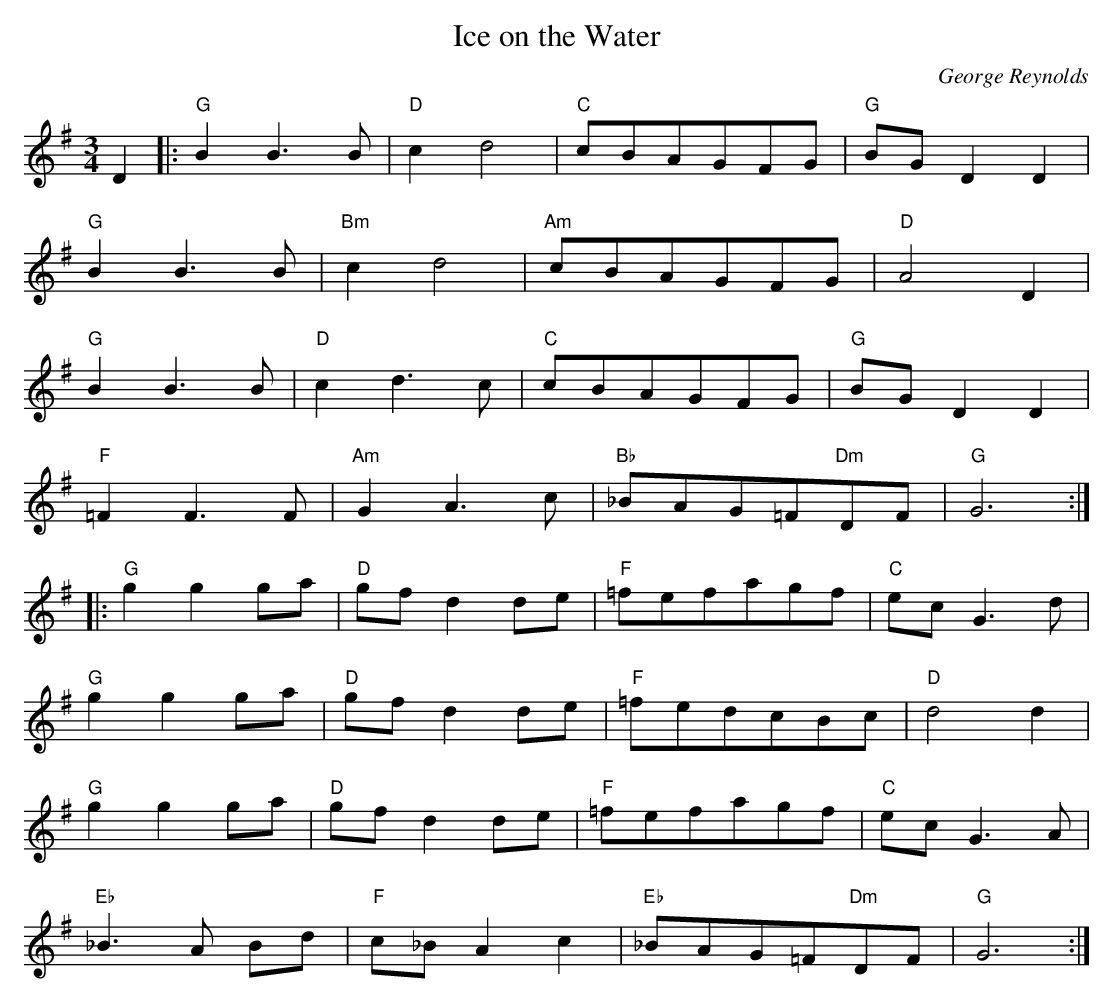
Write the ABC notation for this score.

X:1
T: Ice on the Water
C: George Reynolds
M: 3/4
L: 1/8
K: G
D2|:\
"G"B2B3B|"D"c2d4|"C"cBAGFG|"G"BGD2D2|
"G"B2B3B|"Bm"c2d4|"Am"cBAGFG|"D"A4D2|
"G"B2B3B|"D"c2d3c|"C"cBAGFG|"G"BGD2D2|
"F"=F2F3F|"Am"G2A3c|"Bb"_BAG=F"Dm"DF|"G"G6:|
|:\
"G"g2g2ga|"D"gfd2de|"F"=fefagf|"C"ecG3d|
"G"g2g2ga|"D"gfd2de|"F"=fedcBc|"D"d4d2|
"G"g2g2ga|"D"gfd2de|"F"=fefagf|"C"ecG3A|
"Eb"_B3A Bd|"F"c_BA2c2|"Eb"_BAG=F"Dm"DF|"G"G6:|
